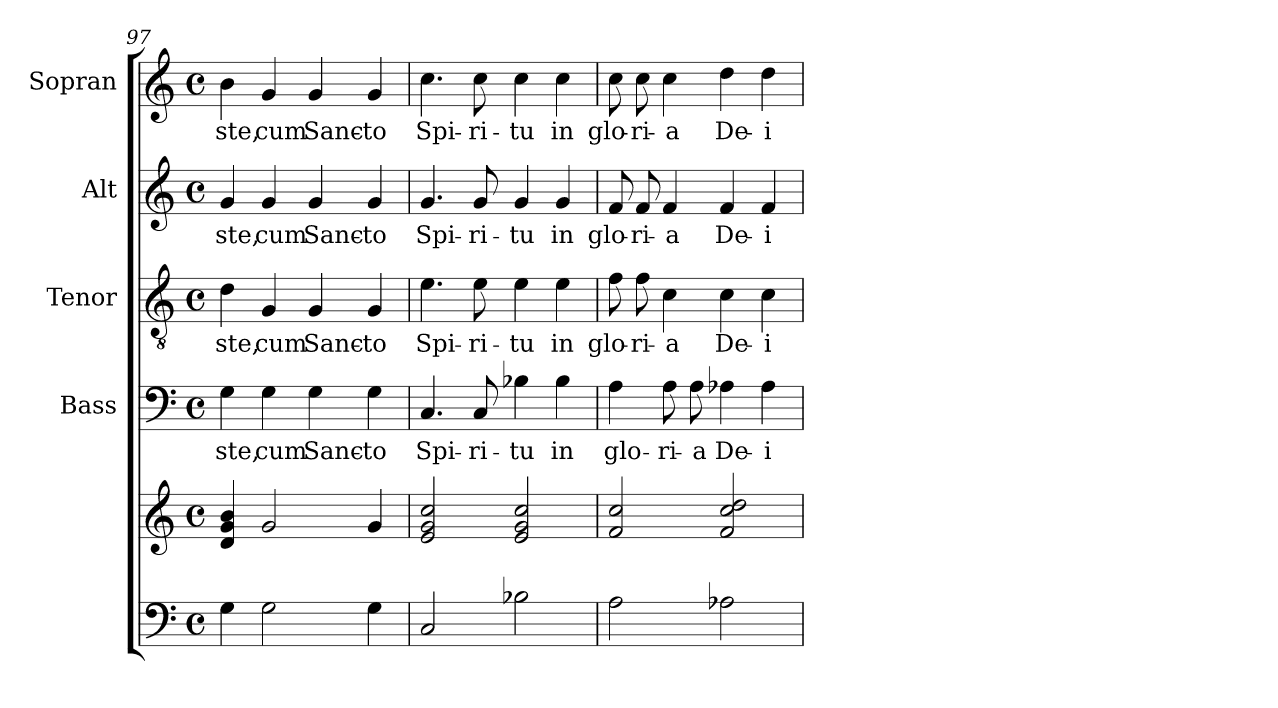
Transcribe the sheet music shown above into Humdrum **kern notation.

**kern	**kern	**kern	**text	**kern	**text	**kern	**text	**kern	**text
*part5	*part5	*part4	*part4	*part3	*part3	*part2	*part2	*part1	*part1
*staff6	*staff5	*staff4	*staff4	*staff3	*staff3	*staff2	*staff2	*staff1	*staff1
*	*	*I"Bass	*	*I"Tenor	*	*I"Alt	*	*I"Sopran	*
*	*	*I'B.	*	*I'T.	*	*I'A.	*	*I'S.	*
*clefF4	*clefG2	*clefF4	*	*clefGv2	*	*clefG2	*	*clefG2	*
*k[]	*k[]	*k[]	*	*k[]	*	*k[]	*	*k[]	*
*C:	*C:	*C:	*	*C:	*	*C:	*	*C:	*
*M4/4	*M4/4	*M4/4	*	*M4/4	*	*M4/4	*	*M4/4	*
*met(c)	*met(c)	*met(c)	*	*met(c)	*	*met(c)	*	*met(c)	*
=97	=97	=97	=97	=97	=97	=97	=97	=97	=97
!	!	!	!LO:LY:b	!	!LO:LY:b	!	!LO:LY:b	!	!LO:LY:b
4G\	4d/ 4g/ 4b/	4G\	-ste,	4d\	-ste,	4g/	-ste,	4b\	-ste,
!	!	!	!LO:LY:b	!	!LO:LY:b	!	!LO:LY:b	!	!LO:LY:b
2G\	2g/	4G\	cum	4G/	cum	4g/	cum	4g/	cum
!	!	!	!LO:LY:b	!	!LO:LY:b	!	!LO:LY:b	!	!LO:LY:b
.	.	4G\	Sanc-	4G/	Sanc-	4g/	Sanc-	4g/	Sanc-
!	!	!	!LO:LY:b	!	!LO:LY:b	!	!LO:LY:b	!	!LO:LY:b
4G\	4g/	4G\	-to	4G/	-to	4g/	-to	4g/	-to
=98	=98	=98	=98	=98	=98	=98	=98	=98	=98
!	!	!	!LO:LY:b	!	!LO:LY:b	!	!LO:LY:b	!	!LO:LY:b
2C/	2e/ 2g/ 2cc/	4.C/	Spi-	4.e\	Spi-	4.g/	Spi-	4.cc\	Spi-
!	!	!	!LO:LY:b	!	!LO:LY:b	!	!LO:LY:b	!	!LO:LY:b
.	.	8C/	-ri-	8e\	-ri-	8g/	-ri-	8cc\	-ri-
!	!	!	!LO:LY:b	!	!LO:LY:b	!	!LO:LY:b	!	!LO:LY:b
2B-X\	2e/ 2g/ 2cc/	4B-X\	-tu	4e\	-tu	4g/	-tu	4cc\	-tu
!	!	!	!LO:LY:b	!	!LO:LY:b	!	!LO:LY:b	!	!LO:LY:b
.	.	4B-\	in	4e\	in	4g/	in	4cc\	in
=99	=99	=99	=99	=99	=99	=99	=99	=99	=99
!	!	!	!LO:LY:b	!	!LO:LY:b	!	!LO:LY:b	!	!LO:LY:b
2A\	2f/ 2cc/	4A\	glo-	8f\	glo-	8f/	glo-	8cc\	glo-
!	!	!	!	!	!LO:LY:b	!	!LO:LY:b	!	!LO:LY:b
.	.	.	.	8f\	-ri-	8f/	-ri-	8cc\	-ri-
!	!	!	!LO:LY:b	!	!LO:LY:b	!	!LO:LY:b	!	!LO:LY:b
.	.	8A\	-ri-	4c\	-a	4f/	-a	4cc\	-a
!	!	!	!LO:LY:b	!	!	!	!	!	!
.	.	8A\	-a	.	.	.	.	.	.
!	!	!	!LO:LY:b	!	!LO:LY:b	!	!LO:LY:b	!	!LO:LY:b
2A-X\	2f/ 2cc/ 2dd/	4A-X\	De-	4c\	De-	4f/	De-	4dd\	De-
!	!	!	!LO:LY:b	!	!LO:LY:b	!	!LO:LY:b	!	!LO:LY:b
.	.	4A-\	-i	4c\	-i	4f/	-i	4dd\	-i
=	=	=	=	=	=	=	=	=	=
*-	*-	*-	*-	*-	*-	*-	*-	*-	*-
